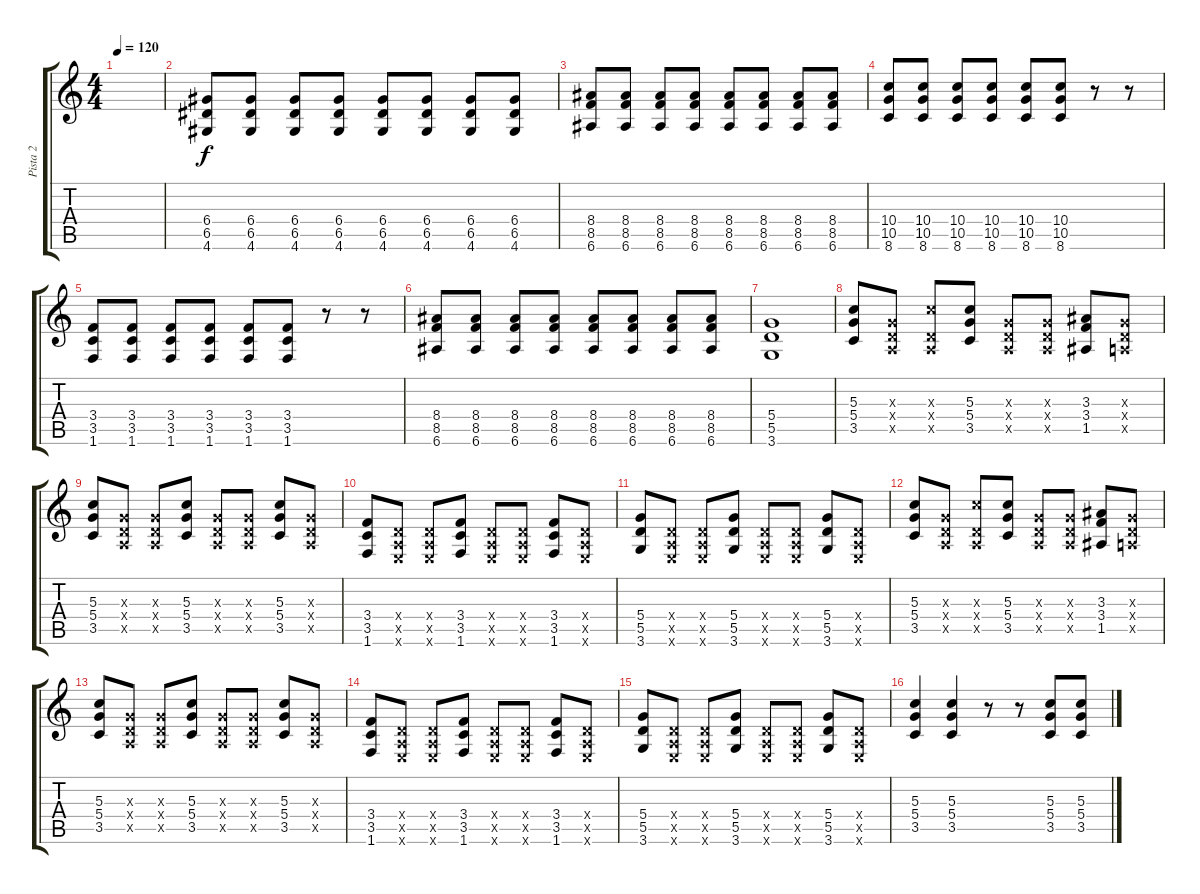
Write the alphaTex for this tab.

\track ("Pista 2" "Pista 2") {instrument electricguitarclean}
\staff {score tabs}
\tuning (E4 B3 G3 D3 A2 E2) {hide}
\ts (4 4)
\tempo 120
\clef g2
\ks c
|
(6.4 6.5 4.6).8{instrument distortionguitar} (6.4 6.5 4.6).8 (6.4 6.5 4.6).8 (6.4 6.5 4.6).8 (6.4 6.5 4.6).8 (6.4 6.5 4.6).8 (6.4 6.5 4.6).8 (6.4 6.5 4.6).8 |
(8.4 8.5 6.6).8 (8.4 8.5 6.6).8 (8.4 8.5 6.6).8 (8.4 8.5 6.6).8 (8.4 8.5 6.6).8 (8.4 8.5 6.6).8 (8.4 8.5 6.6).8 (8.4 8.5 6.6).8 |
(10.4 10.5 8.6).8 (10.4 10.5 8.6).8 (10.4 10.5 8.6).8 (10.4 10.5 8.6).8 (10.4 10.5 8.6).8 (10.4 10.5 8.6).8 r.8 r.8 |
(3.4 3.5 1.6).8 (3.4 3.5 1.6).8 (3.4 3.5 1.6).8 (3.4 3.5 1.6).8 (3.4 3.5 1.6).8 (3.4 3.5 1.6).8 r.8 r.8 |
(8.4 8.5 6.6).8 (8.4 8.5 6.6).8 (8.4 8.5 6.6).8 (8.4 8.5 6.6).8 (8.4 8.5 6.6).8 (8.4 8.5 6.6).8 (8.4 8.5 6.6).8 (8.4 8.5 6.6).8 |
(5.4 5.5 3.6).1 |
(5.3 5.4 3.5).8 (0.3{x} 0.4{x} 0.5{x}).8 (5.3{x} 0.4{x} 0.5{x}).8 (5.3 5.4 3.5).8 (0.3{x} 0.4{x} 0.5{x}).8 (0.3{x} 0.4{x} 0.5{x}).8 (3.3 3.4 1.5).8 (0.3{x} 0.4{x} 0.5{x}).8 |
(5.3 5.4 3.5).8 (0.3{x} 0.4{x} 0.5{x}).8 (0.3{x} 0.4{x} 0.5{x}).8 (5.3 5.4 3.5).8 (0.3{x} 0.4{x} 0.5{x}).8 (0.3{x} 0.4{x} 0.5{x}).8 (5.3 5.4 3.5).8 (0.3{x} 0.4{x} 0.5{x}).8 |
(3.4 3.5 1.6).8 (0.4{x} 0.5{x} 0.6{x}).8 (0.4{x} 0.5{x} 0.6{x}).8 (3.4 3.5 1.6).8 (0.4{x} 0.5{x} 0.6{x}).8 (0.4{x} 0.5{x} 0.6{x}).8 (3.4 3.5 1.6).8 (0.4{x} 0.5{x} 0.6{x}).8 |
(5.4 5.5 3.6).8 (0.4{x} 0.5{x} 0.6{x}).8 (0.4{x} 0.5{x} 0.6{x}).8 (5.4 5.5 3.6).8 (0.4{x} 0.5{x} 0.6{x}).8 (0.4{x} 0.5{x} 0.6{x}).8 (5.4 5.5 3.6).8 (0.4{x} 0.5{x} 0.6{x}).8 |
(5.3 5.4 3.5).8 (0.3{x} 0.4{x} 0.5{x}).8 (5.3{x} 0.4{x} 0.5{x}).8 (5.3 5.4 3.5).8 (0.3{x} 0.4{x} 0.5{x}).8 (0.3{x} 0.4{x} 0.5{x}).8 (3.3 3.4 1.5).8 (0.3{x} 0.4{x} 0.5{x}).8 |
(5.3 5.4 3.5).8 (0.3{x} 0.4{x} 0.5{x}).8 (0.3{x} 0.4{x} 0.5{x}).8 (5.3 5.4 3.5).8 (0.3{x} 0.4{x} 0.5{x}).8 (0.3{x} 0.4{x} 0.5{x}).8 (5.3 5.4 3.5).8 (0.3{x} 0.4{x} 0.5{x}).8 |
(3.4 3.5 1.6).8 (0.4{x} 0.5{x} 0.6{x}).8 (0.4{x} 0.5{x} 0.6{x}).8 (3.4 3.5 1.6).8 (0.4{x} 0.5{x} 0.6{x}).8 (0.4{x} 0.5{x} 0.6{x}).8 (3.4 3.5 1.6).8 (0.4{x} 0.5{x} 0.6{x}).8 |
(5.4 5.5 3.6).8 (0.4{x} 0.5{x} 0.6{x}).8 (0.4{x} 0.5{x} 0.6{x}).8 (5.4 5.5 3.6).8 (0.4{x} 0.5{x} 0.6{x}).8 (0.4{x} 0.5{x} 0.6{x}).8 (5.4 5.5 3.6).8 (0.4{x} 0.5{x} 0.6{x}).8 |
(5.3 5.4 3.5).4 (5.3 5.4 3.5).4 r.8 r.8 (5.3 5.4 3.5).8 (5.3 5.4 3.5).8
